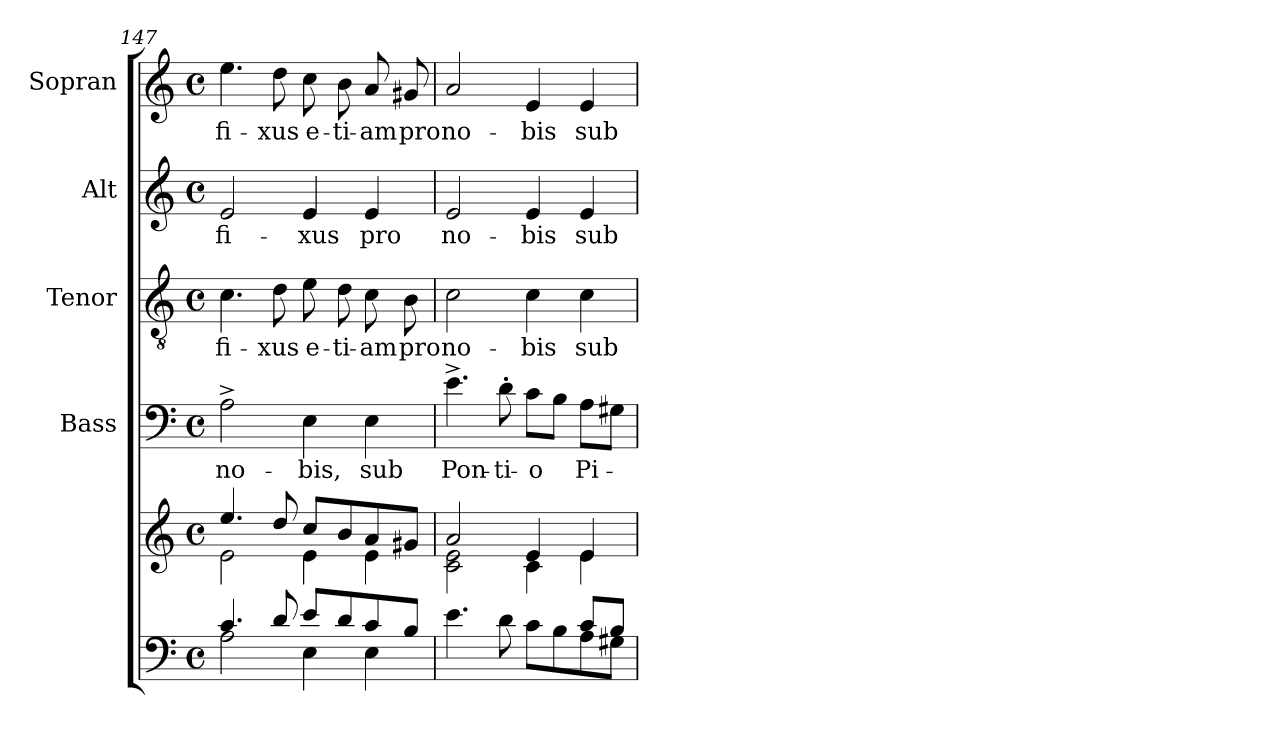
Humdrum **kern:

**kern	**kern	**kern	**text	**kern	**text	**kern	**text	**kern	**text
*part5	*part5	*part4	*part4	*part3	*part3	*part2	*part2	*part1	*part1
*staff6	*staff5	*staff4	*staff4	*staff3	*staff3	*staff2	*staff2	*staff1	*staff1
*	*	*I"Bass	*	*I"Tenor	*	*I"Alt	*	*I"Sopran	*
*	*	*I'B.	*	*I'T.	*	*I'A.	*	*I'S.	*
*clefF4	*clefG2	*clefF4	*	*clefGv2	*	*clefG2	*	*clefG2	*
*k[]	*k[]	*k[]	*	*k[]	*	*k[]	*	*k[]	*
*C:	*C:	*C:	*	*C:	*	*C:	*	*C:	*
*M4/4	*M4/4	*M4/4	*	*M4/4	*	*M4/4	*	*M4/4	*
*met(c)	*met(c)	*met(c)	*	*met(c)	*	*met(c)	*	*met(c)	*
=147	=147	=147	=147	=147	=147	=147	=147	=147	=147
*^	*^	*	*	*	*	*	*	*	*
!	!	!	!	!	!LO:LY:b	!	!LO:LY:b	!	!LO:LY:b	!	!LO:LY:b
4.c/	2A\	4.ee/	2e\	2A^>\	no-	4.c\	-fi-	2e/	-fi-	4.ee\	-fi-
!	!	!	!	!	!	!	!LO:LY:b	!	!	!	!LO:LY:b
8d/	.	8dd/	.	.	.	8d\	-xus	.	.	8dd\	-xus
!	!	!	!	!	!LO:LY:b	!	!LO:LY:b	!	!LO:LY:b	!	!LO:LY:b
8e/L	4E\	8cc/L	4e\	4E\	-bis,	8e\	e-	4e/	-xus	8cc\	e-
!	!	!	!	!	!	!	!LO:LY:b	!	!	!	!LO:LY:b
8d/	.	8b/	.	.	.	8d\	-ti-	.	.	8b\	-ti-
!	!	!	!	!	!LO:LY:b	!	!LO:LY:b	!	!LO:LY:b	!	!LO:LY:b
8c/	4E\	8a/	4e\	4E\	sub	8c\	-am	4e/	pro	8a/	-am
!	!	!	!	!	!	!	!LO:LY:b	!	!	!	!LO:LY:b
8B/J	.	8g#X/J	.	.	.	8B\	pro	.	.	8g#X/	pro
=148	=148	=148	=148	=148	=148	=148	=148	=148	=148	=148	=148
!	!	!	!	!	!LO:LY:b	!	!LO:LY:b	!	!LO:LY:b	!	!LO:LY:b
2.ryy	4.e\	2a/	2c\ 2e\	4.e^>\	Pon-	2c\	no-	2e/	no-	2a/	no-
!	!	!	!	!	!LO:LY:b	!	!	!	!	!	!
.	8d\	.	.	8d'>\	-ti-	.	.	.	.	.	.
!	!	!	!	!	!LO:LY:b	!	!LO:LY:b	!	!LO:LY:b	!	!LO:LY:b
.	8c\L	4e/	4c\	8c\L	-o	4c\	-bis	4e/	-bis	4e/	-bis
.	8B\	.	.	8B\J	.	.	.	.	.	.	.
!	!	!	!	!	!LO:LY:b	!	!LO:LY:b	!	!LO:LY:b	!	!LO:LY:b
8c/L	8A\	4e/	4e\	8A\L	Pi-	4c\	sub	4e/	sub	4e/	sub
8B/J	8G#X\J	.	.	8G#X\J	.	.	.	.	.	.	.
*v	*v	*	*	*	*	*	*	*	*	*	*
*	*v	*v	*	*	*	*	*	*	*	*
=	=	=	=	=	=	=	=	=	=
*-	*-	*-	*-	*-	*-	*-	*-	*-	*-
